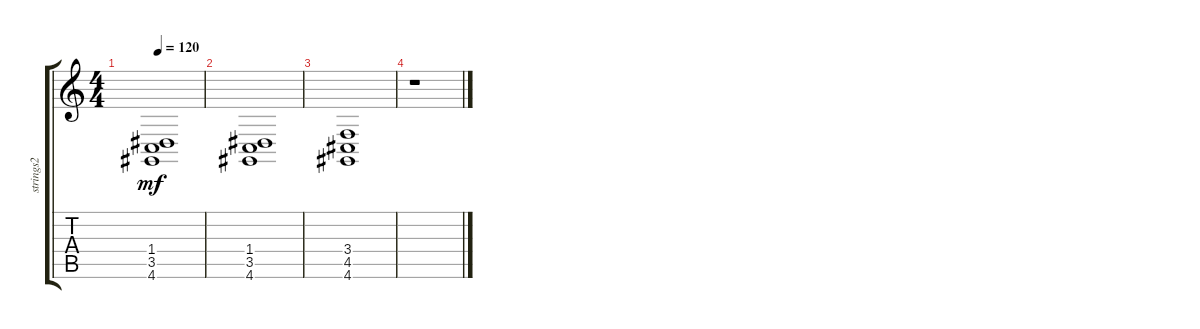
\track ("strings2" "strings2") {instrument synthstrings1}
\staff {score tabs}
\tuning (E4 B3 G3 D3 A2 E2) {hide}
\ts (4 4)
\tempo 120
\clef g2
\ks c
(1.4 3.5 4.6).1{dy mf} |
(1.4 3.5 4.6).1 |
(3.4 4.5 4.6).1 |
r.1
